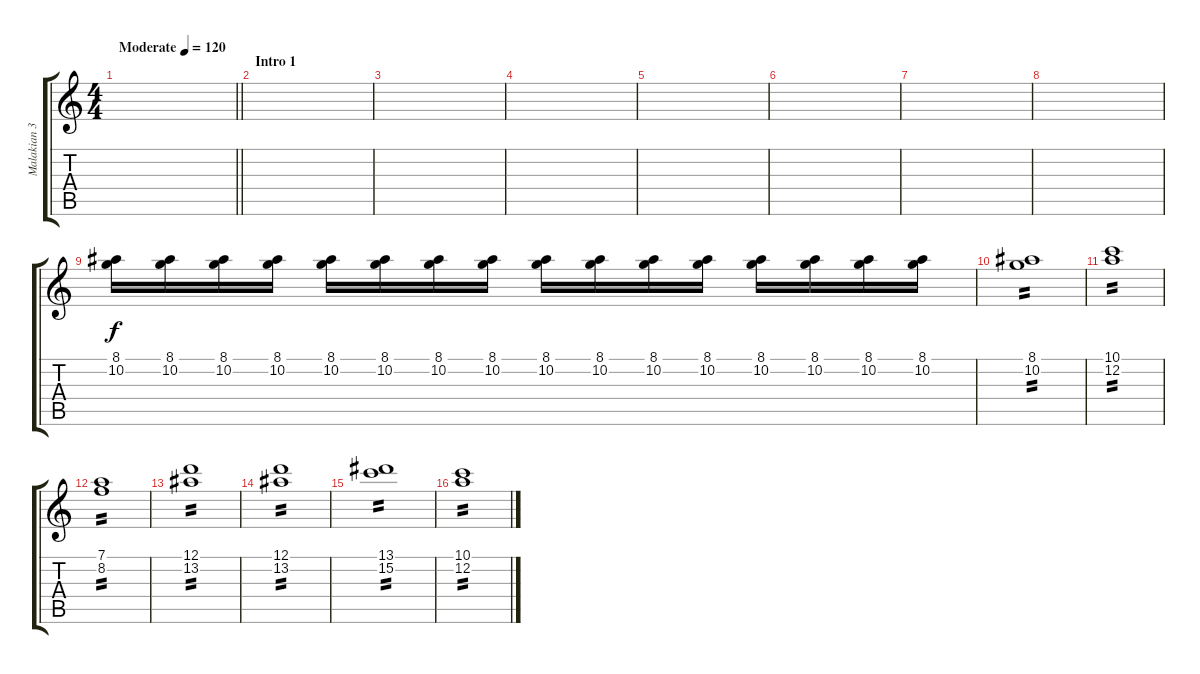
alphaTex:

\track ("Malakian 3" "Malakian 3") {instrument distortionguitar}
\staff {score tabs}
\tuning (D4 A3 F3 C3 G2 C2) {hide}
\ts (4 4)
\tempo (120 "Moderate")
\clef g2
\barLineRight lightlight
\ks c
|
\section ("" "Intro 1")
|
|
|
|
|
|
|
(8.1 10.2).16{volume 10} (8.1 10.2).16 (8.1 10.2).16 (8.1 10.2).16 (8.1 10.2).16 (8.1 10.2).16 (8.1 10.2).16 (8.1 10.2).16 (8.1 10.2).16 (8.1 10.2).16 (8.1 10.2).16 (8.1 10.2).16 (8.1 10.2).16 (8.1 10.2).16 (8.1 10.2).16 (8.1 10.2).16 |
(8.1 10.2).1{tp 2} |
(10.1 12.2).1{tp 2} |
(7.1 8.2).1{tp 2} |
(12.1 13.2).1{tp 2} |
(12.1 13.2).1{tp 2} |
(13.1 15.2).1{tp 2} |
(10.1 12.2).1{tp 2}
